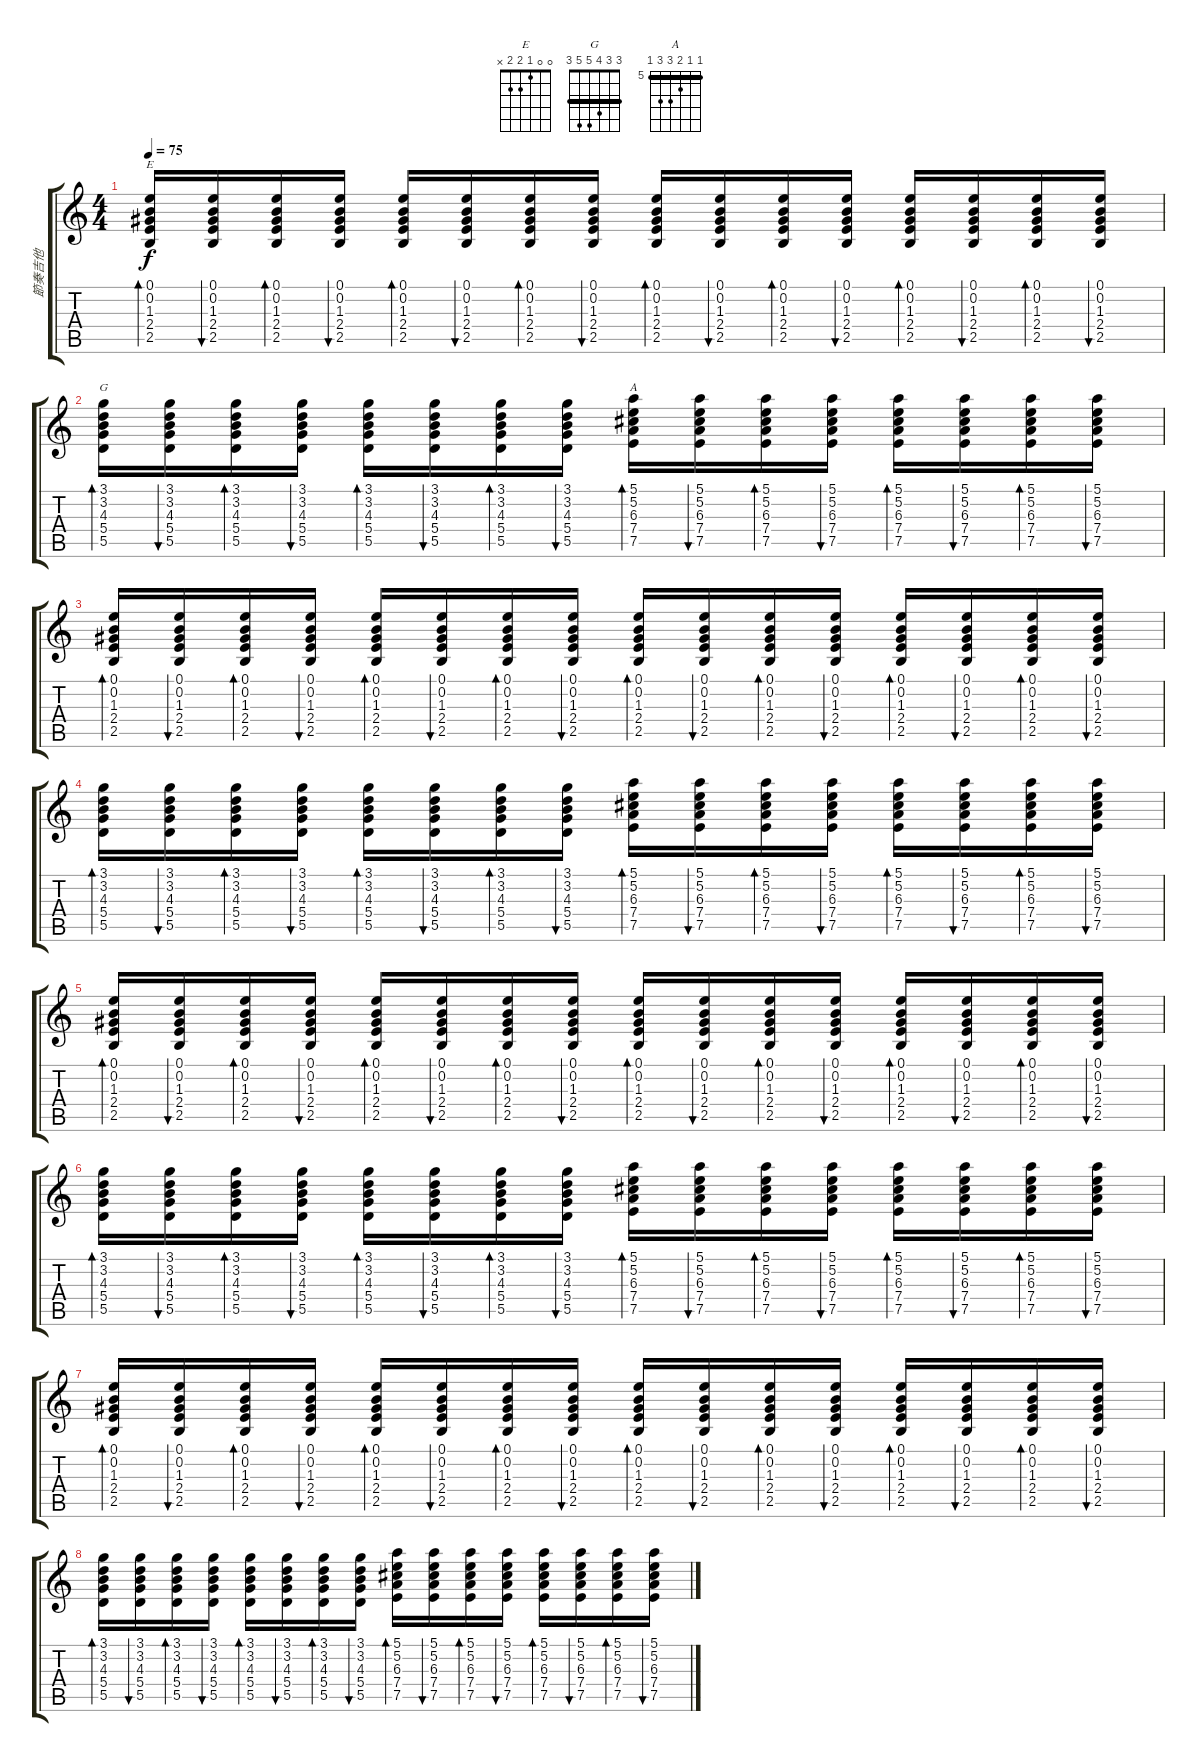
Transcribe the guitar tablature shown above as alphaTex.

\track ("節奏吉他" "節奏吉他") {instrument acousticguitarsteel}
\staff {score tabs}
\tuning (E4 B3 G3 D3 A2 E2) {hide}
\chord ("E" 0 0 1 2 2 x)
\chord ("G" 3 3 4 5 5 3) {barre 3}
\chord ("A" 5 5 6 7 7 5) {firstfret 5 barre 5}
\ts (4 4)
\tempo 75
\clef g2
\ks c
(0.1 0.2 1.3 2.4 2.5).16{bd 30 ch "E" dy f} (0.1 0.2 1.3 2.4 2.5).16{bu 30} (0.1 0.2 1.3 2.4 2.5).16{bd 30} (0.1 0.2 1.3 2.4 2.5).16{bu 30} (0.1 0.2 1.3 2.4 2.5).16{bd 30} (0.1 0.2 1.3 2.4 2.5).16{bu 30} (0.1 0.2 1.3 2.4 2.5).16{bd 30} (0.1 0.2 1.3 2.4 2.5).16{bu 30} (0.1 0.2 1.3 2.4 2.5).16{bd 30} (0.1 0.2 1.3 2.4 2.5).16{bu 30} (0.1 0.2 1.3 2.4 2.5).16{bd 30} (0.1 0.2 1.3 2.4 2.5).16{bu 30} (0.1 0.2 1.3 2.4 2.5).16{bd 30} (0.1 0.2 1.3 2.4 2.5).16{bu 30} (0.1 0.2 1.3 2.4 2.5).16{bd 30} (0.1 0.2 1.3 2.4 2.5).16{bu 30} |
(3.1 3.2 4.3 5.4 5.5).16{bd 30 ch "G"} (3.1 3.2 4.3 5.4 5.5).16{bu 30} (3.1 3.2 4.3 5.4 5.5).16{bd 30} (3.1 3.2 4.3 5.4 5.5).16{bu 30} (3.1 3.2 4.3 5.4 5.5).16{bd 30} (3.1 3.2 4.3 5.4 5.5).16{bu 30} (3.1 3.2 4.3 5.4 5.5).16{bd 30} (3.1 3.2 4.3 5.4 5.5).16{bu 30} (5.1 5.2 6.3 7.4 7.5).16{bd 30 ch "A"} (5.1 5.2 6.3 7.4 7.5).16{bu 30} (5.1 5.2 6.3 7.4 7.5).16{bd 30} (5.1 5.2 6.3 7.4 7.5).16{bu 30} (5.1 5.2 6.3 7.4 7.5).16{bd 30} (5.1 5.2 6.3 7.4 7.5).16{bu 30} (5.1 5.2 6.3 7.4 7.5).16{bd 30} (5.1 5.2 6.3 7.4 7.5).16{bu 30} |
(0.1 0.2 1.3 2.4 2.5).16{bd 30} (0.1 0.2 1.3 2.4 2.5).16{bu 30} (0.1 0.2 1.3 2.4 2.5).16{bd 30} (0.1 0.2 1.3 2.4 2.5).16{bu 30} (0.1 0.2 1.3 2.4 2.5).16{bd 30} (0.1 0.2 1.3 2.4 2.5).16{bu 30} (0.1 0.2 1.3 2.4 2.5).16{bd 30} (0.1 0.2 1.3 2.4 2.5).16{bu 30} (0.1 0.2 1.3 2.4 2.5).16{bd 30} (0.1 0.2 1.3 2.4 2.5).16{bu 30} (0.1 0.2 1.3 2.4 2.5).16{bd 30} (0.1 0.2 1.3 2.4 2.5).16{bu 30} (0.1 0.2 1.3 2.4 2.5).16{bd 30} (0.1 0.2 1.3 2.4 2.5).16{bu 30} (0.1 0.2 1.3 2.4 2.5).16{bd 30} (0.1 0.2 1.3 2.4 2.5).16{bu 30} |
(3.1 3.2 4.3 5.4 5.5).16{bd 30} (3.1 3.2 4.3 5.4 5.5).16{bu 30} (3.1 3.2 4.3 5.4 5.5).16{bd 30} (3.1 3.2 4.3 5.4 5.5).16{bu 30} (3.1 3.2 4.3 5.4 5.5).16{bd 30} (3.1 3.2 4.3 5.4 5.5).16{bu 30} (3.1 3.2 4.3 5.4 5.5).16{bd 30} (3.1 3.2 4.3 5.4 5.5).16{bu 30} (5.1 5.2 6.3 7.4 7.5).16{bd 30} (5.1 5.2 6.3 7.4 7.5).16{bu 30} (5.1 5.2 6.3 7.4 7.5).16{bd 30} (5.1 5.2 6.3 7.4 7.5).16{bu 30} (5.1 5.2 6.3 7.4 7.5).16{bd 30} (5.1 5.2 6.3 7.4 7.5).16{bu 30} (5.1 5.2 6.3 7.4 7.5).16{bd 30} (5.1 5.2 6.3 7.4 7.5).16{bu 30} |
(0.1 0.2 1.3 2.4 2.5).16{bd 30} (0.1 0.2 1.3 2.4 2.5).16{bu 30} (0.1 0.2 1.3 2.4 2.5).16{bd 30} (0.1 0.2 1.3 2.4 2.5).16{bu 30} (0.1 0.2 1.3 2.4 2.5).16{bd 30} (0.1 0.2 1.3 2.4 2.5).16{bu 30} (0.1 0.2 1.3 2.4 2.5).16{bd 30} (0.1 0.2 1.3 2.4 2.5).16{bu 30} (0.1 0.2 1.3 2.4 2.5).16{bd 30} (0.1 0.2 1.3 2.4 2.5).16{bu 30} (0.1 0.2 1.3 2.4 2.5).16{bd 30} (0.1 0.2 1.3 2.4 2.5).16{bu 30} (0.1 0.2 1.3 2.4 2.5).16{bd 30} (0.1 0.2 1.3 2.4 2.5).16{bu 30} (0.1 0.2 1.3 2.4 2.5).16{bd 30} (0.1 0.2 1.3 2.4 2.5).16{bu 30} |
(3.1 3.2 4.3 5.4 5.5).16{bd 30} (3.1 3.2 4.3 5.4 5.5).16{bu 30} (3.1 3.2 4.3 5.4 5.5).16{bd 30} (3.1 3.2 4.3 5.4 5.5).16{bu 30} (3.1 3.2 4.3 5.4 5.5).16{bd 30} (3.1 3.2 4.3 5.4 5.5).16{bu 30} (3.1 3.2 4.3 5.4 5.5).16{bd 30} (3.1 3.2 4.3 5.4 5.5).16{bu 30} (5.1 5.2 6.3 7.4 7.5).16{bd 30} (5.1 5.2 6.3 7.4 7.5).16{bu 30} (5.1 5.2 6.3 7.4 7.5).16{bd 30} (5.1 5.2 6.3 7.4 7.5).16{bu 30} (5.1 5.2 6.3 7.4 7.5).16{bd 30} (5.1 5.2 6.3 7.4 7.5).16{bu 30} (5.1 5.2 6.3 7.4 7.5).16{bd 30} (5.1 5.2 6.3 7.4 7.5).16{bu 30} |
\section ("" "")
(0.1 0.2 1.3 2.4 2.5).16{bd 30} (0.1 0.2 1.3 2.4 2.5).16{bu 30} (0.1 0.2 1.3 2.4 2.5).16{bd 30} (0.1 0.2 1.3 2.4 2.5).16{bu 30} (0.1 0.2 1.3 2.4 2.5).16{bd 30} (0.1 0.2 1.3 2.4 2.5).16{bu 30} (0.1 0.2 1.3 2.4 2.5).16{bd 30} (0.1 0.2 1.3 2.4 2.5).16{bu 30} (0.1 0.2 1.3 2.4 2.5).16{bd 30} (0.1 0.2 1.3 2.4 2.5).16{bu 30} (0.1 0.2 1.3 2.4 2.5).16{bd 30} (0.1 0.2 1.3 2.4 2.5).16{bu 30} (0.1 0.2 1.3 2.4 2.5).16{bd 30} (0.1 0.2 1.3 2.4 2.5).16{bu 30} (0.1 0.2 1.3 2.4 2.5).16{bd 30} (0.1 0.2 1.3 2.4 2.5).16{bu 30} |
(3.1 3.2 4.3 5.4 5.5).16{bd 30} (3.1 3.2 4.3 5.4 5.5).16{bu 30} (3.1 3.2 4.3 5.4 5.5).16{bd 30} (3.1 3.2 4.3 5.4 5.5).16{bu 30} (3.1 3.2 4.3 5.4 5.5).16{bd 30} (3.1 3.2 4.3 5.4 5.5).16{bu 30} (3.1 3.2 4.3 5.4 5.5).16{bd 30} (3.1 3.2 4.3 5.4 5.5).16{bu 30} (5.1 5.2 6.3 7.4 7.5).16{bd 30} (5.1 5.2 6.3 7.4 7.5).16{bu 30} (5.1 5.2 6.3 7.4 7.5).16{bd 30} (5.1 5.2 6.3 7.4 7.5).16{bu 30} (5.1 5.2 6.3 7.4 7.5).16{bd 30} (5.1 5.2 6.3 7.4 7.5).16{bu 30} (5.1 5.2 6.3 7.4 7.5).16{bd 30} (5.1 5.2 6.3 7.4 7.5).16{bu 30}
